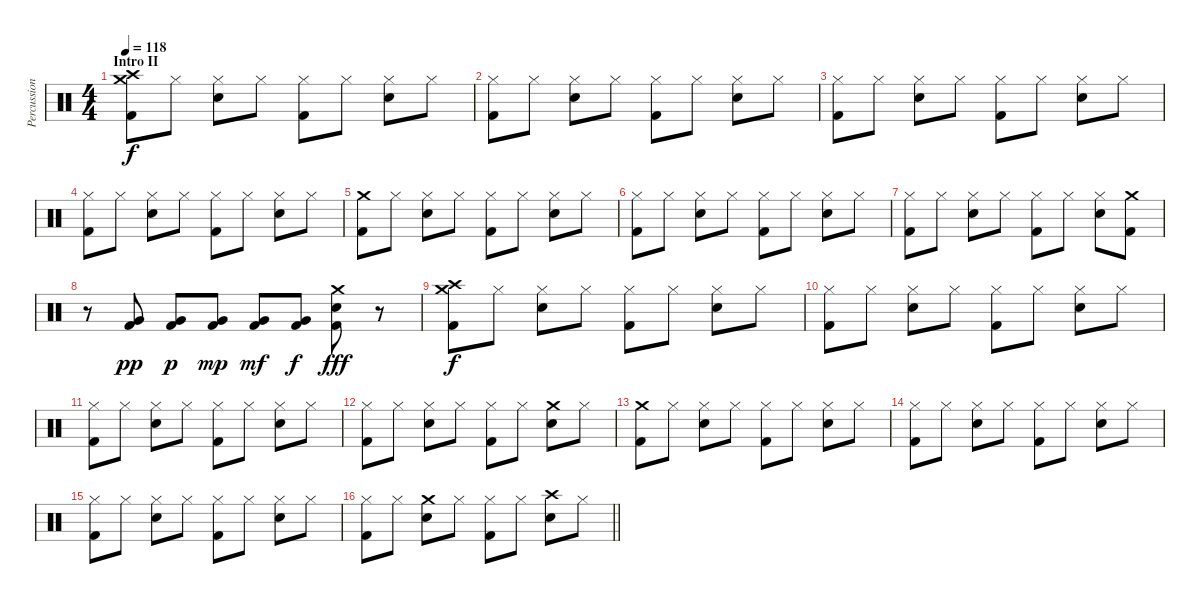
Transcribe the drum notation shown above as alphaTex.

\track ("Percussion" "Percussion") {instrument percussion}
\staff {score}
\articulation defaults
\ts (4 4)
\section ("" "Intro II")
\tempo 118
\clef neutral
\ks c
("Crash high (hit)" "Crash medium (hit)" "Kick (hit) 2").8{dy f} "Hi-Hat (closed)".8 ("Hi-Hat (closed)" "Electric Snare (hit)").8 "Hi-Hat (closed)".8 ("Hi-Hat (closed)" "Kick (hit) 2").8 "Hi-Hat (closed)".8 ("Hi-Hat (closed)" "Electric Snare (hit)").8 "Hi-Hat (closed)".8 |
("Hi-Hat (closed)" "Kick (hit) 2").8 "Hi-Hat (closed)".8 ("Hi-Hat (closed)" "Electric Snare (hit)").8 "Hi-Hat (closed)".8 ("Hi-Hat (closed)" "Kick (hit) 2").8 "Hi-Hat (closed)".8 ("Hi-Hat (closed)" "Electric Snare (hit)").8 "Hi-Hat (closed)".8 |
("Hi-Hat (closed)" "Kick (hit) 2").8 "Hi-Hat (closed)".8 ("Hi-Hat (closed)" "Electric Snare (hit)").8 "Hi-Hat (closed)".8 ("Hi-Hat (closed)" "Kick (hit) 2").8 "Hi-Hat (closed)".8 ("Hi-Hat (closed)" "Electric Snare (hit)").8 "Hi-Hat (closed)".8 |
("Hi-Hat (closed)" "Kick (hit) 2").8 "Hi-Hat (closed)".8 ("Hi-Hat (closed)" "Electric Snare (hit)").8 "Hi-Hat (closed)".8 ("Hi-Hat (closed)" "Kick (hit) 2").8 "Hi-Hat (closed)".8 ("Hi-Hat (closed)" "Electric Snare (hit)").8 "Hi-Hat (closed)".8 |
("Crash medium (hit)" "Kick (hit) 2").8 "Hi-Hat (closed)".8 ("Hi-Hat (closed)" "Electric Snare (hit)").8 "Hi-Hat (closed)".8 ("Hi-Hat (closed)" "Kick (hit) 2").8 "Hi-Hat (closed)".8 ("Hi-Hat (closed)" "Electric Snare (hit)").8 "Hi-Hat (closed)".8 |
("Hi-Hat (closed)" "Kick (hit) 2").8 "Hi-Hat (closed)".8 ("Hi-Hat (closed)" "Electric Snare (hit)").8 "Hi-Hat (closed)".8 ("Hi-Hat (closed)" "Kick (hit) 2").8 "Hi-Hat (closed)".8 ("Hi-Hat (closed)" "Electric Snare (hit)").8 "Hi-Hat (closed)".8 |
("Hi-Hat (closed)" "Kick (hit) 2").8 "Hi-Hat (closed)".8 ("Hi-Hat (closed)" "Electric Snare (hit)").8 "Hi-Hat (closed)".8 ("Hi-Hat (closed)" "Kick (hit) 2").8 "Hi-Hat (closed)".8 ("Hi-Hat (closed)" "Electric Snare (hit)").8 ("Crash medium (hit)" "Kick (hit) 2").8 |
r.8 ("Very Low Tom (hit)" "Kick (hit) 2").8{dy pp} ("Very Low Tom (hit)" "Kick (hit) 2").8{dy p} ("Very Low Tom (hit)" "Kick (hit) 2").8{dy mp} ("Very Low Tom (hit)" "Kick (hit) 2").8{dy mf} ("Very Low Tom (hit)" "Kick (hit) 2").8{dy f} ("Crash medium (hit)" "Electric Snare (hit)" "Kick (hit) 2").8{dy fff} r.8 |
("Crash high (hit)" "Crash medium (hit)" "Kick (hit) 2").8{dy f} "Hi-Hat (closed)".8 ("Hi-Hat (closed)" "Electric Snare (hit)").8 "Hi-Hat (closed)".8 ("Hi-Hat (closed)" "Kick (hit) 2").8 "Hi-Hat (closed)".8 ("Hi-Hat (closed)" "Electric Snare (hit)").8 "Hi-Hat (closed)".8 |
("Hi-Hat (closed)" "Kick (hit) 2").8 "Hi-Hat (closed)".8 ("Hi-Hat (closed)" "Electric Snare (hit)").8 "Hi-Hat (closed)".8 ("Hi-Hat (closed)" "Kick (hit) 2").8 "Hi-Hat (closed)".8 ("Hi-Hat (closed)" "Electric Snare (hit)").8 "Hi-Hat (closed)".8 |
("Hi-Hat (closed)" "Kick (hit) 2").8 "Hi-Hat (closed)".8 ("Hi-Hat (closed)" "Electric Snare (hit)").8 "Hi-Hat (closed)".8 ("Hi-Hat (closed)" "Kick (hit) 2").8 "Hi-Hat (closed)".8 ("Hi-Hat (closed)" "Electric Snare (hit)").8 "Hi-Hat (closed)".8 |
("Hi-Hat (closed)" "Kick (hit) 2").8 "Hi-Hat (closed)".8 ("Hi-Hat (closed)" "Electric Snare (hit)").8 "Hi-Hat (closed)".8 ("Hi-Hat (closed)" "Kick (hit) 2").8 "Hi-Hat (closed)".8 ("Crash medium (hit)" "Electric Snare (hit)").8 "Hi-Hat (closed)".8 |
("Crash medium (hit)" "Kick (hit) 2").8 "Hi-Hat (closed)".8 ("Hi-Hat (closed)" "Electric Snare (hit)").8 "Hi-Hat (closed)".8 ("Hi-Hat (closed)" "Kick (hit) 2").8 "Hi-Hat (closed)".8 ("Hi-Hat (closed)" "Electric Snare (hit)").8 "Hi-Hat (closed)".8 |
("Hi-Hat (closed)" "Kick (hit) 2").8 "Hi-Hat (closed)".8 ("Hi-Hat (closed)" "Electric Snare (hit)").8 "Hi-Hat (closed)".8 ("Hi-Hat (closed)" "Kick (hit) 2").8 "Hi-Hat (closed)".8 ("Hi-Hat (closed)" "Electric Snare (hit)").8 "Hi-Hat (closed)".8 |
("Hi-Hat (closed)" "Kick (hit) 2").8 "Hi-Hat (closed)".8 ("Hi-Hat (closed)" "Electric Snare (hit)").8 "Hi-Hat (closed)".8 ("Hi-Hat (closed)" "Kick (hit) 2").8 "Hi-Hat (closed)".8 ("Hi-Hat (closed)" "Electric Snare (hit)").8 "Hi-Hat (closed)".8 |
\barLineRight lightlight
("Hi-Hat (closed)" "Kick (hit) 2").8 "Hi-Hat (closed)".8 ("Crash medium (hit)" "Electric Snare (hit)").8 "Hi-Hat (closed)".8 ("Hi-Hat (closed)" "Kick (hit) 2").8 "Hi-Hat (closed)".8 ("Crash high (hit)" "Electric Snare (hit)").8 "Hi-Hat (closed)".8
